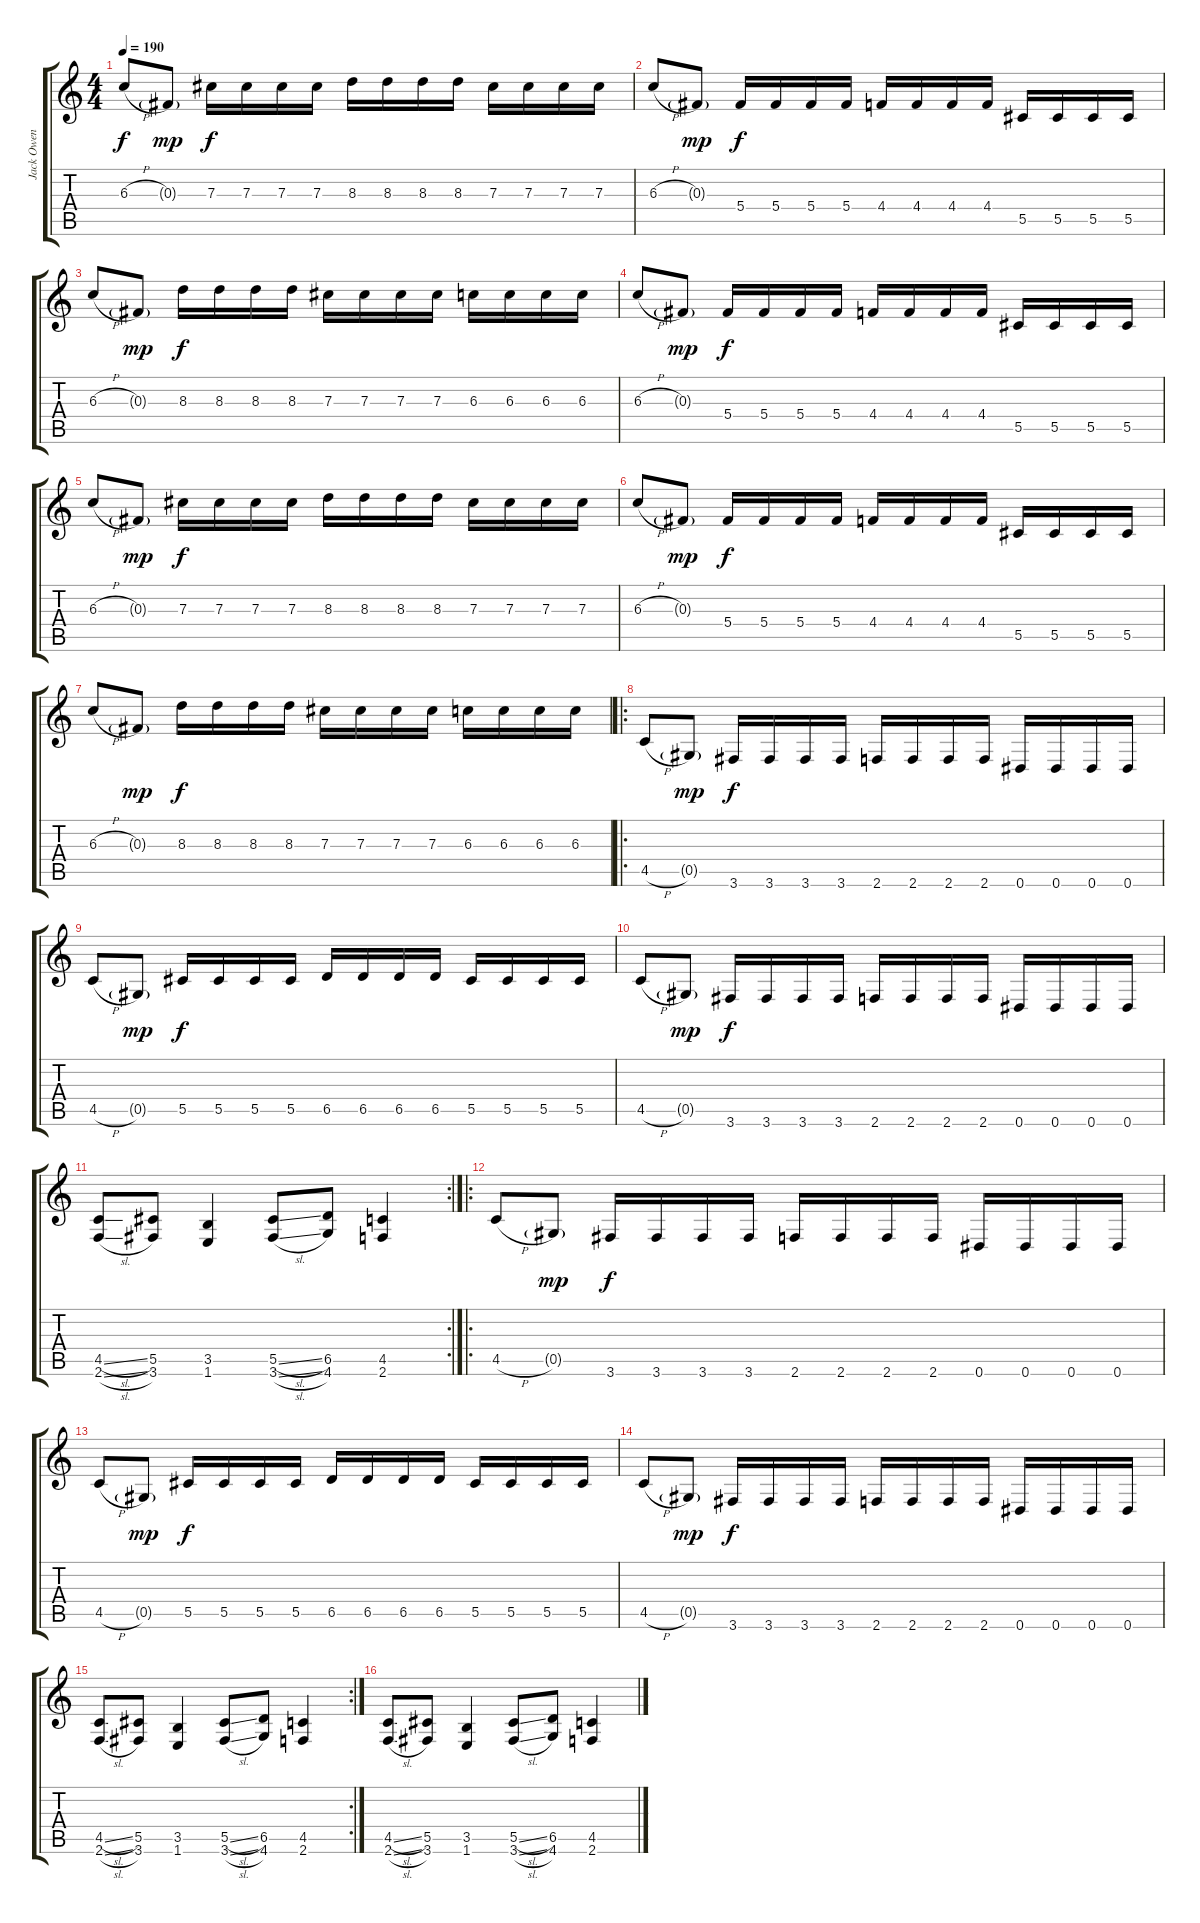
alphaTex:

\track ("Jack Owen" "Jack Owen") {instrument distortionguitar}
\staff {score tabs}
\tuning (Eb4 Bb3 Gb3 Db3 Ab2 Eb2) {hide}
\ts (4 4)
\tempo 190
\clef g2
\ks c
6.3{h}.8{dy f} 0.3{g}.8{dy mp} 7.3.16{dy f} 7.3.16 7.3.16 7.3.16 8.3.16 8.3.16 8.3.16 8.3.16 7.3.16 7.3.16 7.3.16 7.3.16 |
6.3{h}.8 0.3{g}.8{dy mp} 5.4.16{dy f} 5.4.16 5.4.16 5.4.16 4.4.16 4.4.16 4.4.16 4.4.16 5.5.16 5.5.16 5.5.16 5.5.16 |
6.3{h}.8 0.3{g}.8{dy mp} 8.3.16{dy f} 8.3.16 8.3.16 8.3.16 7.3.16 7.3.16 7.3.16 7.3.16 6.3.16 6.3.16 6.3.16 6.3.16 |
6.3{h}.8 0.3{g}.8{dy mp} 5.4.16{dy f} 5.4.16 5.4.16 5.4.16 4.4.16 4.4.16 4.4.16 4.4.16 5.5.16 5.5.16 5.5.16 5.5.16 |
6.3{h}.8 0.3{g}.8{dy mp} 7.3.16{dy f} 7.3.16 7.3.16 7.3.16 8.3.16 8.3.16 8.3.16 8.3.16 7.3.16 7.3.16 7.3.16 7.3.16 |
6.3{h}.8 0.3{g}.8{dy mp} 5.4.16{dy f} 5.4.16 5.4.16 5.4.16 4.4.16 4.4.16 4.4.16 4.4.16 5.5.16 5.5.16 5.5.16 5.5.16 |
6.3{h}.8 0.3{g}.8{dy mp} 8.3.16{dy f} 8.3.16 8.3.16 8.3.16 7.3.16 7.3.16 7.3.16 7.3.16 6.3.16 6.3.16 6.3.16 6.3.16 |
\ro
4.5{h}.8 0.5{g}.8{dy mp} 3.6.16{dy f} 3.6.16 3.6.16 3.6.16 2.6.16 2.6.16 2.6.16 2.6.16 0.6.16 0.6.16 0.6.16 0.6.16 |
4.5{h}.8 0.5{g}.8{dy mp} 5.5.16{dy f} 5.5.16 5.5.16 5.5.16 6.5.16 6.5.16 6.5.16 6.5.16 5.5.16 5.5.16 5.5.16 5.5.16 |
4.5{h}.8 0.5{g}.8{dy mp} 3.6.16{dy f} 3.6.16 3.6.16 3.6.16 2.6.16 2.6.16 2.6.16 2.6.16 0.6.16 0.6.16 0.6.16 0.6.16 |
\rc 2
(4.5{sl} 2.6{sl}).8 (5.5 3.6).8 (3.5 1.6).4 (5.5{sl} 3.6{sl}).8 (6.5 4.6).8 (4.5 2.6).4 |
\ro
4.5{h}.8 0.5{g}.8{dy mp} 3.6.16{dy f} 3.6.16 3.6.16 3.6.16 2.6.16 2.6.16 2.6.16 2.6.16 0.6.16 0.6.16 0.6.16 0.6.16 |
4.5{h}.8 0.5{g}.8{dy mp} 5.5.16{dy f} 5.5.16 5.5.16 5.5.16 6.5.16 6.5.16 6.5.16 6.5.16 5.5.16 5.5.16 5.5.16 5.5.16 |
4.5{h}.8 0.5{g}.8{dy mp} 3.6.16{dy f} 3.6.16 3.6.16 3.6.16 2.6.16 2.6.16 2.6.16 2.6.16 0.6.16 0.6.16 0.6.16 0.6.16 |
\rc 2
(4.5{sl} 2.6{sl}).8 (5.5 3.6).8 (3.5 1.6).4 (5.5{sl} 3.6{sl}).8 (6.5 4.6).8 (4.5 2.6).4 |
(4.5{sl} 2.6{sl}).8 (5.5 3.6).8 (3.5 1.6).4 (5.5{sl} 3.6{sl}).8 (6.5 4.6).8 (4.5 2.6).4
